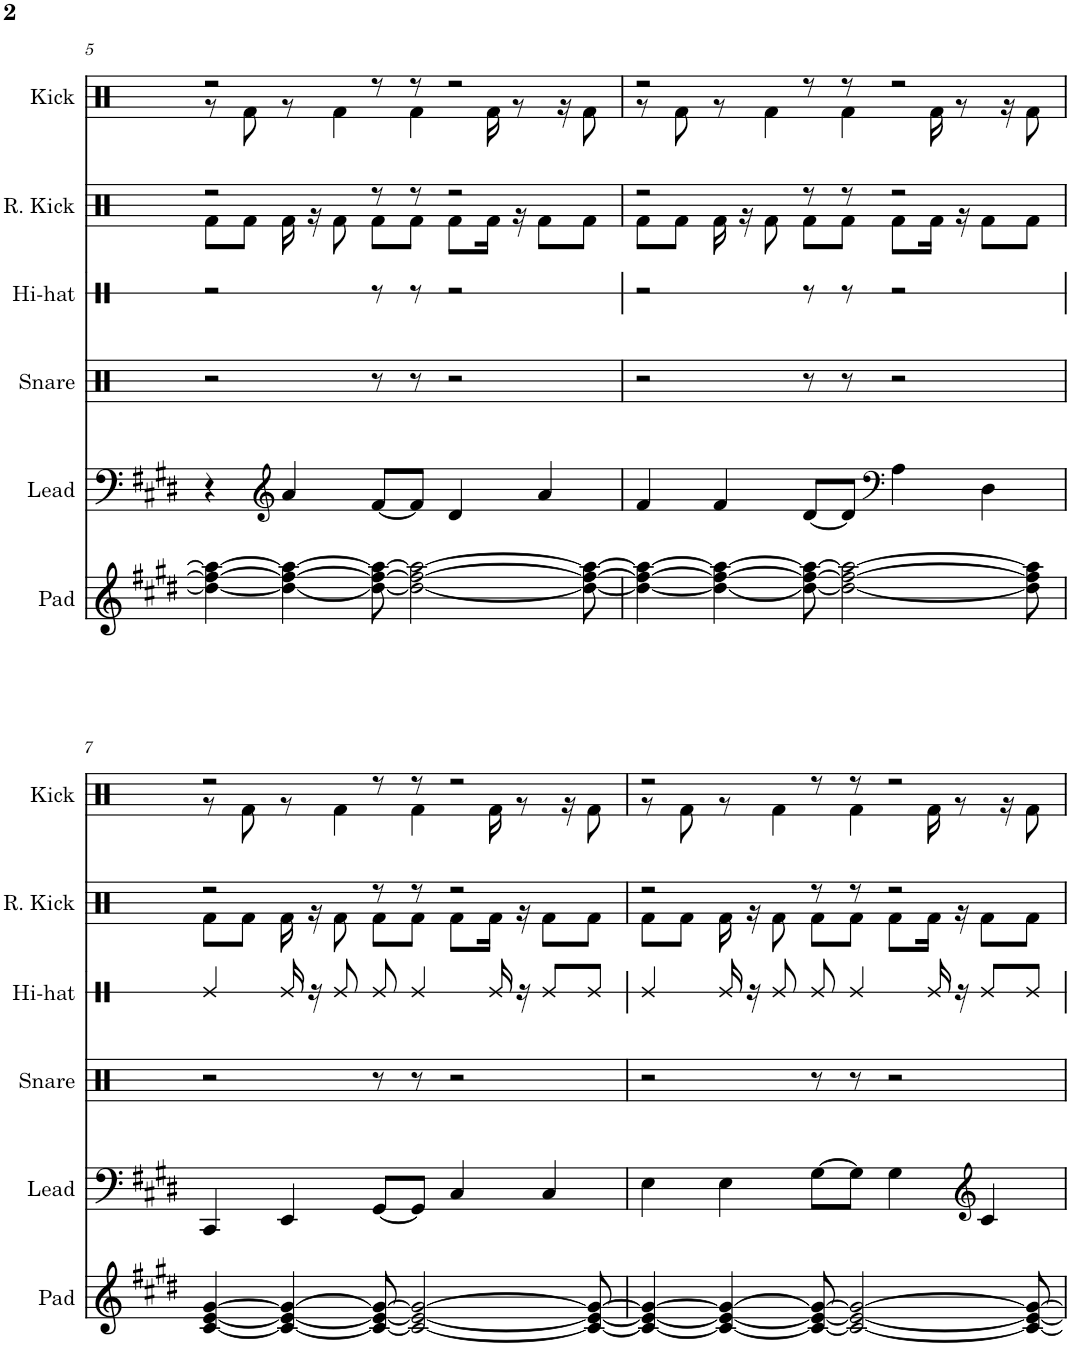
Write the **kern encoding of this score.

**kern	**kern	**kern	**kern	**kern	**kern
*part6	*part5	*part4	*part3	*part2	*part1
*staff6	*staff5	*staff4	*staff3	*staff2	*staff1
*I"Pad	*I"Lead	*I"Snare	*I"Hi-hat	*I"Reverb Kick	*I"Kick
*I'Pad	*I'Lead	*I'Snare	*I'Hi-hat	*I'R. Kick	*I'Kick
!!LO:PB:g=z
*clefG2	*clefF4	*clefX	*clefX	*clefX	*clefX
*k[f#c#g#d#]	*k[f#c#g#d#]	*k[f#c#g#d#]	*k[f#c#g#d#]	*k[f#c#g#d#]	*k[f#c#g#d#]
*M5/4	*M5/4	*M5/4	*M5/4	*M5/4	*M5/4
=5	=5	=5	=5	=5	=5
*	*	*	*	*^	*^
4dd#\_ 4ff#\_ 4aa\_	4r	2r	2r	2r	8Rf\L	2r	8r
.	.	.	.	.	8Rf\J	.	8Rf\
*	*clefG2	*	*	*	*	*	*
4dd#\_ 4ff#\_ 4aa\_	4a/	.	.	.	16Rf\	.	8r
.	.	.	.	.	16r	.	.
.	.	.	.	.	8Rf\	.	4Rf\
8dd#\_ 8ff#\_ 8aa\_	[8f#/L	8r	8r	8r	8Rf\L	8r	.
2dd#\_ 2ff#\_ 2aa\_	8f#/J]	8r	8r	8r	8Rf\J	8r	4Rf\
.	4d#/	2r	2r	2r	8Rf\L	2r	.
.	.	.	.	.	16Rf\Jk	.	16Rf\
.	.	.	.	.	16r	.	8r
.	4a/	.	.	.	8Rf\L	.	.
.	.	.	.	.	.	.	16r
8dd#\_ 8ff#\_ 8aa\_	.	.	.	.	8Rf\J	.	8Rf\
=6	=6	=6	=6	=6	=6	=6	=6
4dd#\_ 4ff#\_ 4aa\_	4f#/	2r	2r	2r	8Rf\L	2r	8r
.	.	.	.	.	8Rf\J	.	8Rf\
4dd#\_ 4ff#\_ 4aa\_	4f#/	.	.	.	16Rf\	.	8r
.	.	.	.	.	16r	.	.
.	.	.	.	.	8Rf\	.	4Rf\
8dd#\_ 8ff#\_ 8aa\_	[8d#/L	8r	8r	8r	8Rf\L	8r	.
2dd#\_ 2ff#\_ 2aa\_	8d#/J]	8r	8r	8r	8Rf\J	8r	4Rf\
*	*clefF4	*	*	*	*	*	*
.	4A\	2r	2r	2r	8Rf\L	2r	.
.	.	.	.	.	16Rf\Jk	.	16Rf\
.	.	.	.	.	16r	.	8r
.	4D#\	.	.	.	8Rf\L	.	.
.	.	.	.	.	.	.	16r
8dd#\] 8ff#\] 8aa\]	.	.	.	.	8Rf\J	.	8Rf\
!!LO:LB:g=z	!!
=7	=7	=7	=7	=7	=7	=7	=7
[4c#/ [4e/ [4g#/	4CC#/	2r	4Re/	2r	8Rf\L	2r	8r
.	.	.	.	.	8Rf\J	.	8Rf\
4c#/_ 4e/_ 4g#/_	4EE/	.	16Re/	.	16Rf\	.	8r
.	.	.	16r	.	16r	.	.
.	.	.	8Re/	.	8Rf\	.	4Rf\
8c#/_ 8e/_ 8g#/_	[8GG#/L	8r	8Re/	8r	8Rf\L	8r	.
2c#/_ 2e/_ 2g#/_	8GG#/J]	8r	4Re/	8r	8Rf\J	8r	4Rf\
.	4C#/	2r	.	2r	8Rf\L	2r	.
.	.	.	16Re/	.	16Rf\Jk	.	16Rf\
.	.	.	16r	.	16r	.	8r
.	4C#/	.	8Re/L	.	8Rf\L	.	.
.	.	.	.	.	.	.	16r
8c#/_ 8e/_ 8g#/_	.	.	8Re/J	.	8Rf\J	.	8Rf\
=8	=8	=8	=8	=8	=8	=8	=8
4c#/_ 4e/_ 4g#/_	4E\	2r	4Re/	2r	8Rf\L	2r	8r
.	.	.	.	.	8Rf\J	.	8Rf\
4c#/_ 4e/_ 4g#/_	4E\	.	16Re/	.	16Rf\	.	8r
.	.	.	16r	.	16r	.	.
.	.	.	8Re/	.	8Rf\	.	4Rf\
8c#/_ 8e/_ 8g#/_	[8G#\L	8r	8Re/	8r	8Rf\L	8r	.
2c#/_ 2e/_ 2g#/_	8G#\J]	8r	4Re/	8r	8Rf\J	8r	4Rf\
.	4G#\	2r	.	2r	8Rf\L	2r	.
.	.	.	16Re/	.	16Rf\Jk	.	16Rf\
.	.	.	16r	.	16r	.	8r
*	*clefG2	*	*	*	*	*	*
.	4c#/	.	8Re/L	.	8Rf\L	.	.
.	.	.	.	.	.	.	16r
8c#/_ 8e/_ 8g#/_	.	.	8Re/J	.	8Rf\J	.	8Rf\
*	*	*	*	*v	*v	*	*
*	*	*	*	*	*v	*v
=	=	=	=	=	=
*-	*-	*-	*-	*-	*-
